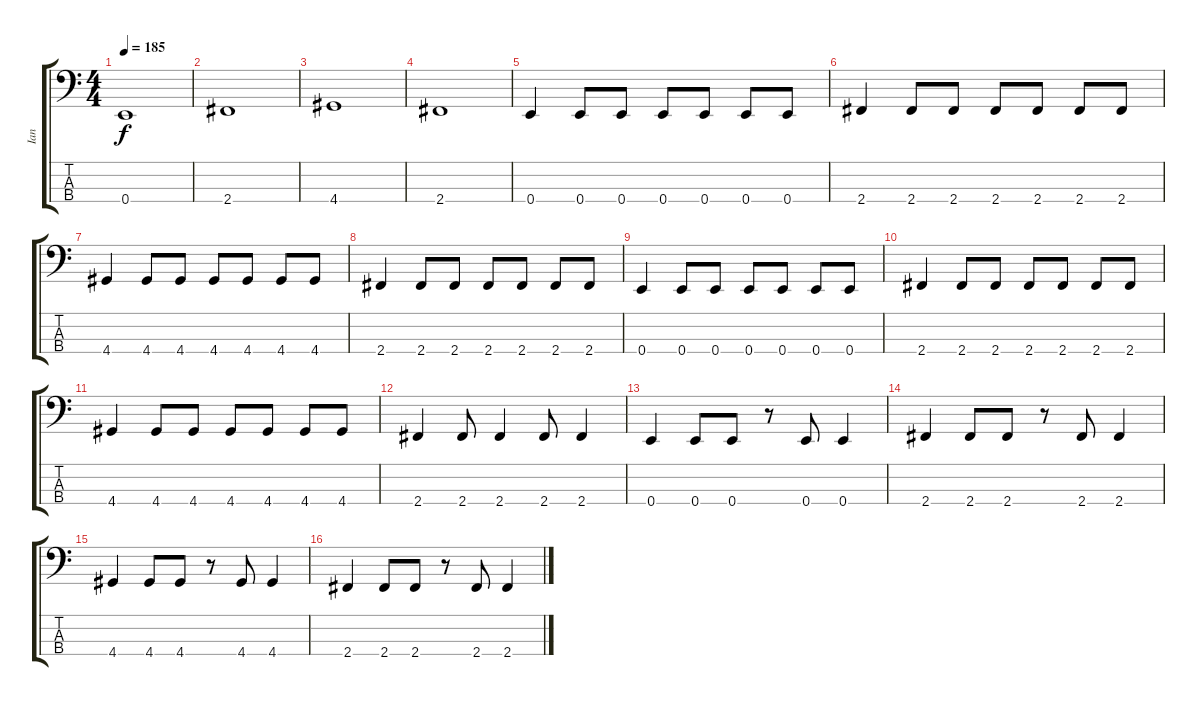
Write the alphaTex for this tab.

\track ("Ian" "Ian") {instrument electricbasspick}
\staff {score tabs}
\tuning (G2 D2 A1 E1) {hide}
\ts (4 4)
\tempo 185
\clef f4
\ks c
0.4.1{dy f} |
2.4.1 |
4.4.1 |
2.4.1 |
0.4.4 0.4.8 0.4.8 0.4.8 0.4.8 0.4.8 0.4.8 |
2.4.4 2.4.8 2.4.8 2.4.8 2.4.8 2.4.8 2.4.8 |
4.4.4 4.4.8 4.4.8 4.4.8 4.4.8 4.4.8 4.4.8 |
2.4.4 2.4.8 2.4.8 2.4.8 2.4.8 2.4.8 2.4.8 |
0.4.4 0.4.8 0.4.8 0.4.8 0.4.8 0.4.8 0.4.8 |
2.4.4 2.4.8 2.4.8 2.4.8 2.4.8 2.4.8 2.4.8 |
4.4.4 4.4.8 4.4.8 4.4.8 4.4.8 4.4.8 4.4.8 |
2.4.4 2.4.8 2.4.4 2.4.8 2.4.4 |
0.4.4 0.4.8 0.4.8 r.8 0.4.8 0.4.4 |
2.4.4 2.4.8 2.4.8 r.8 2.4.8 2.4.4 |
4.4.4 4.4.8 4.4.8 r.8 4.4.8 4.4.4 |
2.4.4 2.4.8 2.4.8 r.8 2.4.8 2.4.4
